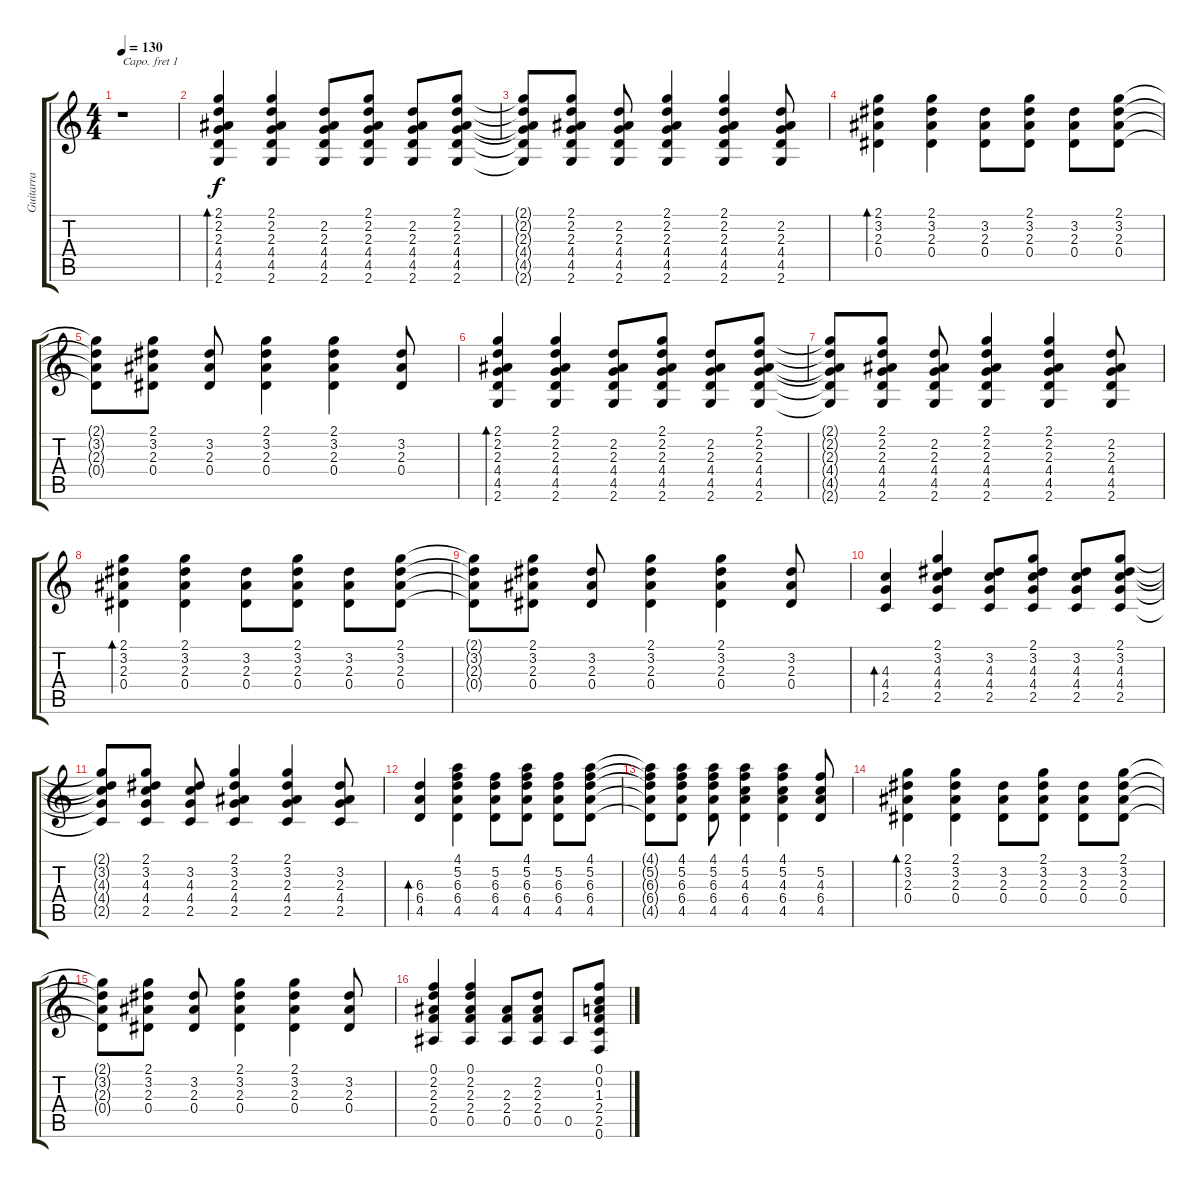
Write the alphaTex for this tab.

\track ("Guitarra" "Guitarra") {instrument electricguitarclean}
\staff {score tabs}
\capo 1
\tuning (E4 B3 G3 D3 A2 E2) {hide}
\ts (4 4)
\tempo 130
\clef g2
\ks c
r.1{dy f instrument electricguitarclean} |
(2.1 2.2 2.3 4.4 4.5 2.6).4{bd 60} (2.1 2.2 2.3 4.4 4.5 2.6).4 (2.2 2.3 4.4 4.5 2.6).8 (2.1 2.2 2.3 4.4 4.5 2.6).8 (2.2 2.3 4.4 4.5 2.6).8 (2.1 2.2 2.3 4.4 4.5 2.6).8 |
(2.1{t} 2.2{t} 2.3{t} 4.4{t} 4.5{t} 2.6{t}).8 (2.1 2.2 2.3 4.4 4.5 2.6).8 (2.2 2.3 4.4 4.5 2.6).8 (2.1 2.2 2.3 4.4 4.5 2.6).4 (2.1 2.2 2.3 4.4 4.5 2.6).4 (2.2 2.3 4.4 4.5 2.6).8 |
(2.1 3.2 2.3 0.4).4{bd 60} (2.1 3.2 2.3 0.4).4 (3.2 2.3 0.4).8 (2.1 3.2 2.3 0.4).8 (3.2 2.3 0.4).8 (2.1 3.2 2.3 0.4).8 |
(2.1{t} 3.2{t} 2.3{t} 0.4{t}).8 (2.1 3.2 2.3 0.4).8 (3.2 2.3 0.4).8 (2.1 3.2 2.3 0.4).4 (2.1 3.2 2.3 0.4).4 (3.2 2.3 0.4).8 |
(2.1 2.2 2.3 4.4 4.5 2.6).4{bd 60} (2.1 2.2 2.3 4.4 4.5 2.6).4 (2.2 2.3 4.4 4.5 2.6).8 (2.1 2.2 2.3 4.4 4.5 2.6).8 (2.2 2.3 4.4 4.5 2.6).8 (2.1 2.2 2.3 4.4 4.5 2.6).8 |
(2.1{t} 2.2{t} 2.3{t} 4.4{t} 4.5{t} 2.6{t}).8 (2.1 2.2 2.3 4.4 4.5 2.6).8 (2.2 2.3 4.4 4.5 2.6).8 (2.1 2.2 2.3 4.4 4.5 2.6).4 (2.1 2.2 2.3 4.4 4.5 2.6).4 (2.2 2.3 4.4 4.5 2.6).8 |
(2.1 3.2 2.3 0.4).4{bd 60} (2.1 3.2 2.3 0.4).4 (3.2 2.3 0.4).8 (2.1 3.2 2.3 0.4).8 (3.2 2.3 0.4).8 (2.1 3.2 2.3 0.4).8 |
(2.1{t} 3.2{t} 2.3{t} 0.4{t}).8 (2.1 3.2 2.3 0.4).8 (3.2 2.3 0.4).8 (2.1 3.2 2.3 0.4).4 (2.1 3.2 2.3 0.4).4 (3.2 2.3 0.4).8 |
(4.3 4.4 2.5).4{bd 60} (2.1 3.2 4.3 4.4 2.5).4 (3.2 4.3 4.4 2.5).8 (2.1 3.2 4.3 4.4 2.5).8 (3.2 4.3 4.4 2.5).8 (2.1 3.2 4.3 4.4 2.5).8 |
(2.1{t} 3.2{t} 4.3{t} 4.4{t} 2.5{t}).8 (2.1 3.2 4.3 4.4 2.5).8 (3.2 4.3 4.4 2.5).8 (2.1 3.2 2.3 4.4 2.5).4 (2.1 3.2 2.3 4.4 2.5).4 (3.2 2.3 4.4 2.5).8 |
(6.3 6.4 4.5).4{bd 60} (4.1 5.2 6.3 6.4 4.5).4 (5.2 6.3 6.4 4.5).8 (4.1 5.2 6.3 6.4 4.5).8 (5.2 6.3 6.4 4.5).8 (4.1 5.2 6.3 6.4 4.5).8 |
(4.1{t} 5.2{t} 6.3{t} 6.4{t} 4.5{t}).8 (4.1 5.2 6.3 6.4 4.5).8 (4.1 5.2 6.3 6.4 4.5).8 (4.1 5.2 4.3 6.4 4.5).4 (4.1 5.2 4.3 6.4 4.5).4 (5.2 4.3 6.4 4.5).8 |
(2.1 3.2 2.3 0.4).4{bd 60} (2.1 3.2 2.3 0.4).4 (3.2 2.3 0.4).8 (2.1 3.2 2.3 0.4).8 (3.2 2.3 0.4).8 (2.1 3.2 2.3 0.4).8 |
(2.1{t} 3.2{t} 2.3{t} 0.4{t}).8 (2.1 3.2 2.3 0.4).8 (3.2 2.3 0.4).8 (2.1 3.2 2.3 0.4).4 (2.1 3.2 2.3 0.4).4 (3.2 2.3 0.4).8 |
(0.1 2.2 2.3 2.4 0.5).4 (0.1 2.2 2.3 2.4 0.5).4 (2.3 2.4 0.5).8 (2.2 2.3 2.4 0.5).8 0.5.8 (0.1 0.2 1.3 2.4 2.5 0.6).8
